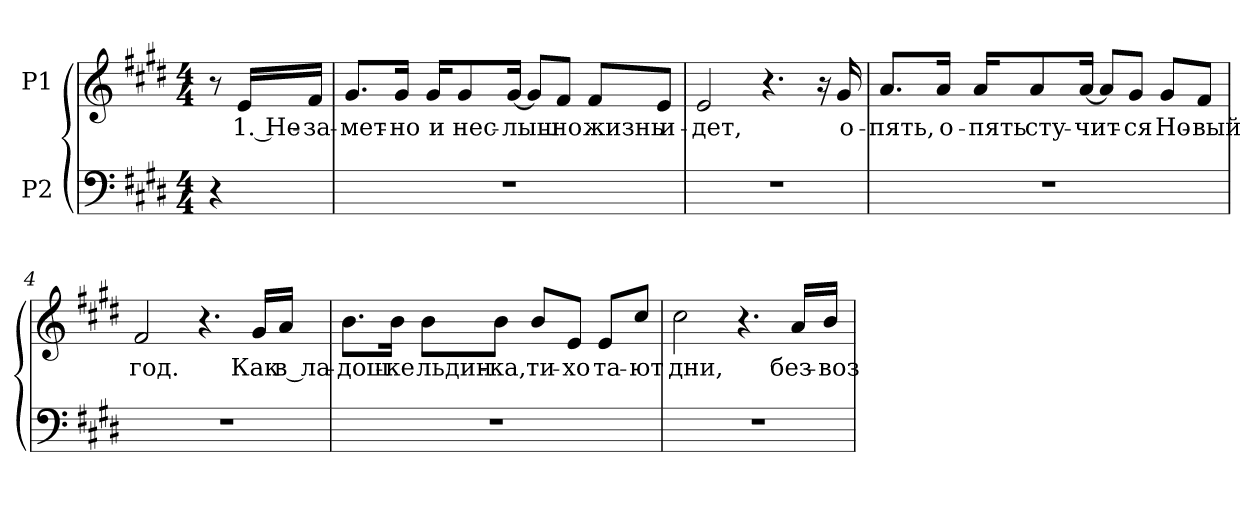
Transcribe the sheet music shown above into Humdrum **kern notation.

**kern	**kern	**text
*part2	*part1	*part1
*staff2	*staff1	*staff1
*I"P2	*I"P1	*
!!LO:PB:g=z
*clefF4	*clefG2	*
*k[f#c#g#d#]	*k[f#c#g#d#]	*
*E:	*E:	*
*M4/4	*M4/4	*
=	=	=
4r	8r	.
!	!	!LO:LY:b:color=#000000
.	16ei/LL	1. Не-
!	!	!LO:LY:b:color=#000000
.	16f#i/JJ	-за-
=1	=1	=1
!	!	!LO:LY:b:color=#000000
1r	8.g#i/L	-мет-
!	!	!LO:LY:b:color=#000000
.	16g#i/Jk	-но
!	!	!LO:LY:b:color=#000000
.	16g#i/KL	и
!	!	!LO:LY:b:color=#000000
.	8g#i/	нес-
!	!	!LO:LY:b:color=#000000
.	[<16g#i/Jk	-лыш-
.	8g#i/L]	.
!	!	!LO:LY:b:color=#000000
.	8f#i/J	-но
!	!	!LO:LY:b:color=#000000
.	8f#i/L	жизнь
!	!	!LO:LY:b:color=#000000
.	8ei/J	и-
=2	=2	=2
!	!	!LO:LY:b:color=#000000
1r	2ei/	-дет,
.	4.r	.
!	!	!LO:LY:b:color=#000000
.	16r	к нам
!	!	!LO:LY:b:color=#000000
.	16g#i/	о-
!!LO:LB:g=z
=3	=3	=3
!	!	!LO:LY:b:color=#000000
1r	8.ai/L	-пять,
!	!	!LO:LY:b:color=#000000
.	16ai/Jk	о-
!	!	!LO:LY:b:color=#000000
.	16ai/KL	-пять
!	!	!LO:LY:b:color=#000000
.	8ai/	сту-
!	!	!LO:LY:b:color=#000000
.	[<16ai/Jk	-чит-
.	8ai/L]	.
!	!	!LO:LY:b:color=#000000
.	8g#i/J	-ся
!	!	!LO:LY:b:color=#000000
.	8g#i/L	Но-
!	!	!LO:LY:b:color=#000000
.	8f#i/J	-вый
=4	=4	=4
!	!	!LO:LY:b:color=#000000
1r	2f#i/	год.
.	4.r	.
!	!	!LO:LY:b:color=#000000
.	16g#i/LL	Как
!	!	!LO:LY:b:color=#000000
.	16ai/JJ	в ла-
=5	=5	=5
!	!	!LO:LY:b:color=#000000
1r	8.bi\L	-дош-
!	!	!LO:LY:b:color=#000000
.	16bi\Jk	-ке
!	!	!LO:LY:b:color=#000000
.	8bi\L	льдин-
!	!	!LO:LY:b:color=#000000
.	8bi\J	-ка,
!	!	!LO:LY:b:color=#000000
.	8bi/L	ти-
!	!	!LO:LY:b:color=#000000
.	8ei/J	-хо
!	!	!LO:LY:b:color=#000000
.	8ei/L	та-
!	!	!LO:LY:b:color=#000000
.	8cc#i/J	-ют
!!LO:LB:g=z
=6	=6	=6
!	!	!LO:LY:b:color=#000000
1r	2cc#i\	дни,
.	4.r	.
!	!	!LO:LY:b:color=#000000
.	16ai/LL	без-
!	!	!LO:LY:b:color=#000000
.	16bi/JJ	-воз-
=	=	=
*-	*-	*-
